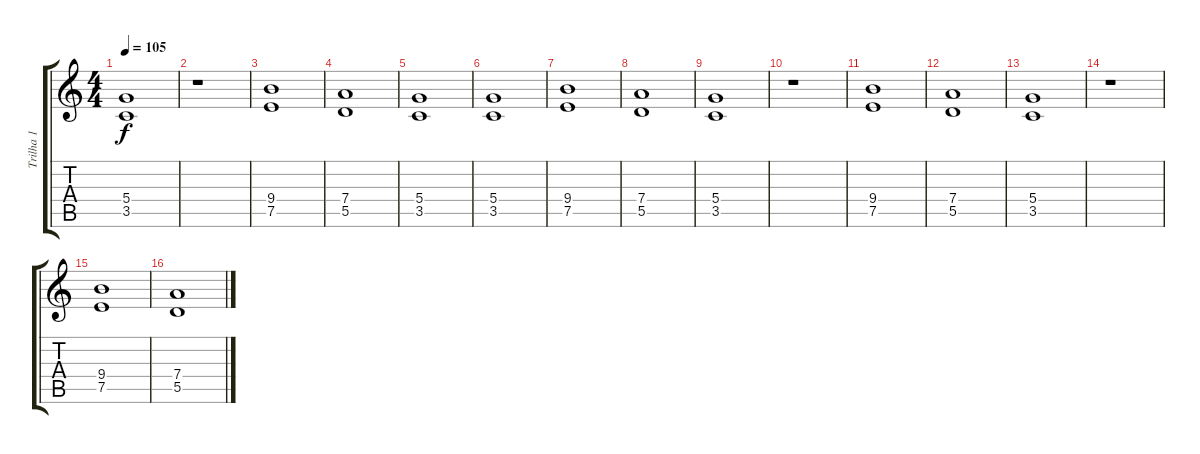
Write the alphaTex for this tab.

\track ("Trilha 1" "Trilha 1") {instrument distortionguitar}
\staff {score tabs}
\tuning (E4 B3 G3 D3 A2 E2) {hide}
\ts (4 4)
\tempo 105
\clef g2
\ks c
(5.4 3.5).1{dy f} |
r.1 |
(9.4 7.5).1 |
(7.4 5.5).1 |
(5.4 3.5).1 |
(5.4 3.5).1 |
(9.4 7.5).1 |
(7.4 5.5).1 |
(5.4 3.5).1 |
r.1 |
(9.4 7.5).1 |
(7.4 5.5).1 |
(5.4 3.5).1 |
r.1 |
(9.4 7.5).1 |
(7.4 5.5).1
